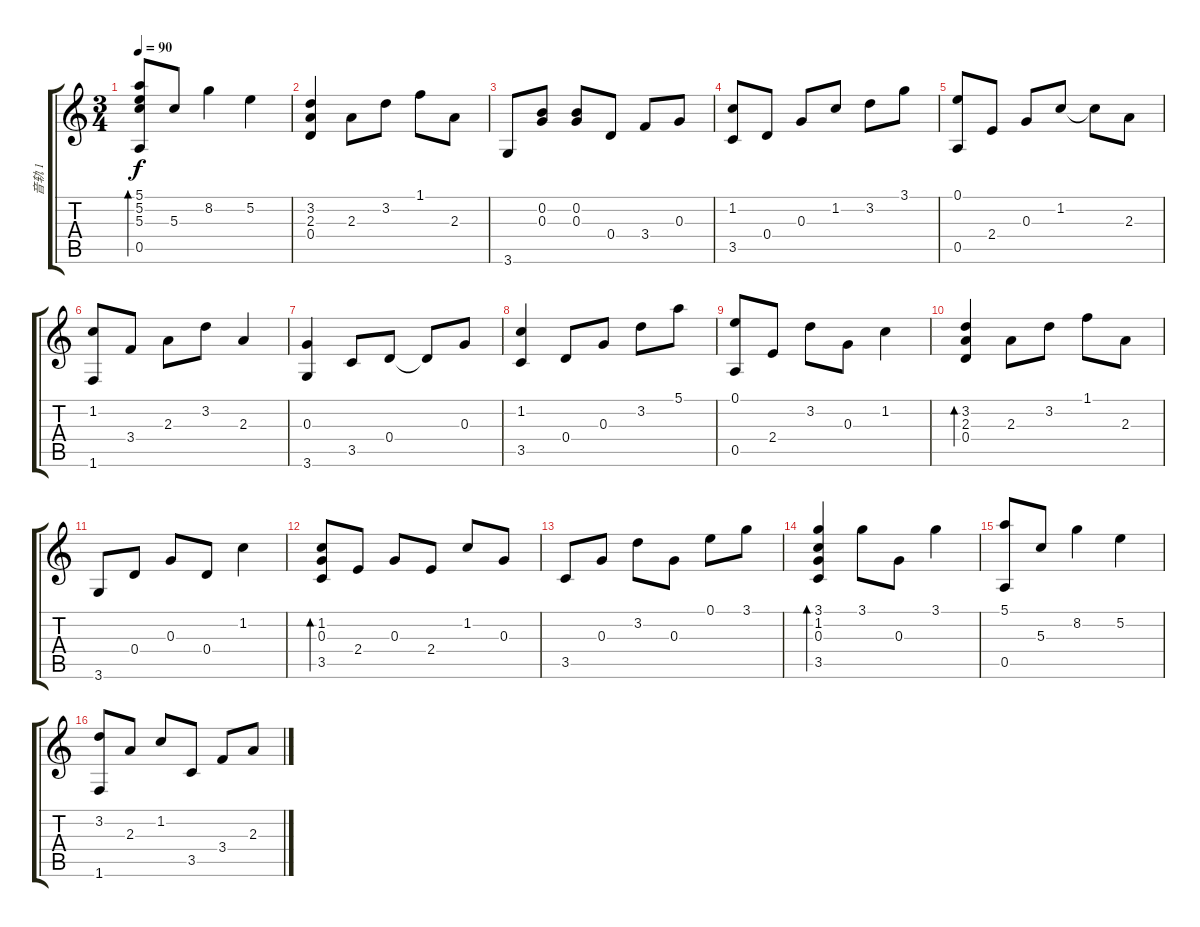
\track ("音轨 1" "音轨 1") {instrument acousticguitarsteel}
\staff {score tabs}
\tuning (E4 B3 G3 D3 A2 E2) {hide}
\ts (3 4)
\tempo 90
\clef g2
\ks c
(5.1 5.2 5.3 0.5).8{bd 240 dy f} 5.3.8 8.2.4 5.2.4 |
(3.2 2.3 0.4).4 2.3.8 3.2.8 1.1.8 2.3.8 |
3.6.8 (0.2 0.3).8 (0.2 0.3).8 0.4.8 3.4.8 0.3.8 |
(1.2 3.5).8 0.4.8 0.3.8 1.2.8 3.2.8 3.1.8 |
(0.1 0.5).8 2.4.8 0.3.8 1.2.8 1.2{t}.8 2.3.8 |
(1.2 1.6).8 3.4.8 2.3.8 3.2.8 2.3.4 |
(0.3 3.6).4 3.5.8 0.4.8 0.4{t}.8 0.3.8 |
(1.2 3.5).4 0.4.8 0.3.8 3.2.8 5.1.8 |
(0.1 0.5).8 2.4.8 3.2.8 0.3.8 1.2.4 |
(3.2 2.3 0.4).4{bd 240} 2.3.8 3.2.8 1.1.8 2.3.8 |
3.6.8 0.4.8 0.3.8 0.4.8 1.2.4 |
(1.2 0.3 3.5).8{bd 240} 2.4.8 0.3.8 2.4.8 1.2.8 0.3.8 |
3.5.8 0.3.8 3.2.8 0.3.8 0.1.8 3.1.8 |
(3.1 1.2 0.3 3.5).4{bd 240} 3.1.8 0.3.8 3.1.4 |
(5.1 0.5).8 5.3.8 8.2.4 5.2.4 |
(3.2 1.6).8 2.3.8 1.2.8 3.5.8 3.4.8 2.3.8
